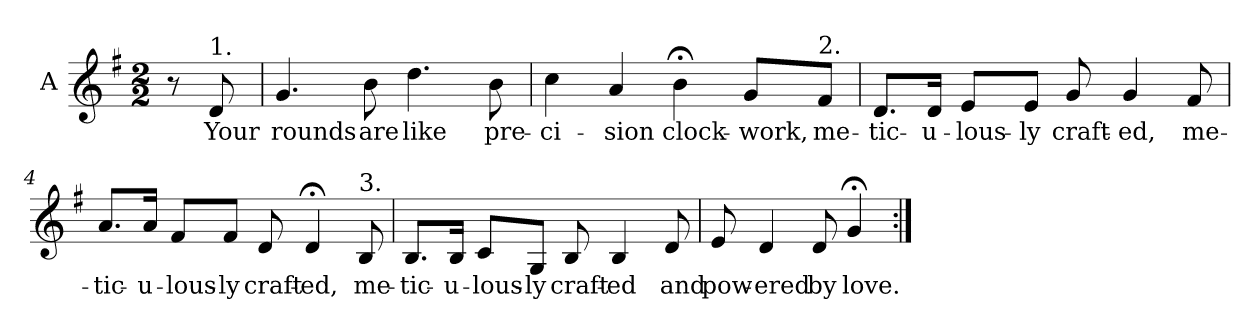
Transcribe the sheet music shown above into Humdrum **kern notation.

**kern	**text
*part1	*part1
*staff1	*staff1
*I"A	*
*clefG2	*
*k[f#]	*
*G:	*
*M2/2	*
=	=
8r	.
!LO:TX:a:t=1.	!
!	!LO:LY:b
8d/	Your
=1	=1
!	!LO:LY:b
4.g/	rounds
!	!LO:LY:b
8b\	are
!	!LO:LY:b
4.dd\	like
!	!LO:LY:b
8b\	pre-
=2	=2
!	!LO:LY:b
4cc\	-ci-
!	!LO:LY:b
4a/	-sion
!	!LO:LY:b
4b;<\	clock-
!	!LO:LY:b
8g/L	-work,
!LO:TX:a:t=2.	!
!	!LO:LY:b
8f#/J	me-
=3	=3
!	!LO:LY:b
8.d/L	-tic-
!	!LO:LY:b
16d/Jk	-u-
!	!LO:LY:b
8e/L	-lous-
!	!LO:LY:b
8e/J	-ly
!	!LO:LY:b
8g/	craft-
!	!LO:LY:b
4g/	-ed,
!	!LO:LY:b
8f#/	me-
!!LO:LB:g=z
=4	=4
!	!LO:LY:b
8.a/L	-tic-
!	!LO:LY:b
16a/Jk	-u-
!	!LO:LY:b
8f#/L	-lous-
!	!LO:LY:b
8f#/J	-ly
!	!LO:LY:b
8d/	craft-
!	!LO:LY:b
4d;/	-ed,
!LO:TX:a:t=3.	!
!	!LO:LY:b
8B/	me-
=5	=5
!	!LO:LY:b
8.B/L	-tic-
!	!LO:LY:b
16B/Jk	-u-
!	!LO:LY:b
8c/L	-lous-
!	!LO:LY:b
8G/J	-ly
!	!LO:LY:b
8B/	craft-
!	!LO:LY:b
4B/	-ed
!	!LO:LY:b
8d/	and
=6	=6
!	!LO:LY:b
8e/	pow-
!	!LO:LY:b
4d/	-ered
!	!LO:LY:b
8d/	by
!	!LO:LY:b
4g;/	love.
=:|!	=:|!
*-	*-
